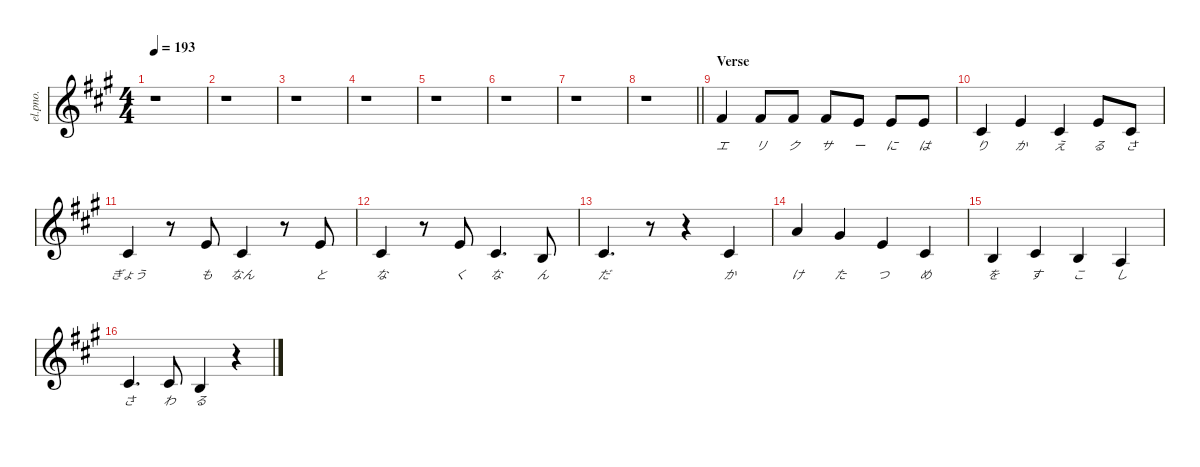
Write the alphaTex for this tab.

\defaultSystemsLayout 4
\hideDynamics
\bracketExtendMode nobrackets
\otherSystemsTrackNameOrientation horizontal
\track ("喜多郁代(vol." "el.pno.") {instrument voiceoohs}
\staff {score}
\tuning (E4 B3 G3 D3 A2 E2)
\ts (4 4)
\tempo 193
\clef g2
\ks a
r.1{dy mf beam Down} |
r.1{beam Down} |
r.1{beam Down} |
r.1{beam Down} |
r.1{beam Down} |
r.1{beam Down} |
r.1{beam Down} |
\barLineRight lightlight
r.1{beam Down} |
\section ("" "Verse")
2.1{acc #}.4{lyrics (0 "エ") lyrics (1 "") lyrics (2 "") lyrics (3 "") lyrics (4 "") beam Up} 2.1{acc #}.8{lyrics (0 "リ") lyrics (1 "") lyrics (2 "") lyrics (3 "") lyrics (4 "") beam Up} 2.1{acc #}.8{lyrics (0 "ク") lyrics (1 "") lyrics (2 "") lyrics (3 "") lyrics (4 "") beam Up} 2.1{acc #}.8{lyrics (0 "サ") lyrics (1 "") lyrics (2 "") lyrics (3 "") lyrics (4 "") beam Up} 0.1{acc forcenatural}.8{lyrics (0 "ー") lyrics (1 "") lyrics (2 "") lyrics (3 "") lyrics (4 "") beam Up} 0.1{acc forcenatural}.8{lyrics (0 "に") lyrics (1 "") lyrics (2 "") lyrics (3 "") lyrics (4 "") beam Up} 0.1{acc forcenatural}.8{lyrics (0 "は") lyrics (1 "") lyrics (2 "") lyrics (3 "") lyrics (4 "") beam Up} |
16.5{acc #}.4{lyrics (0 "り") lyrics (1 "") lyrics (2 "") lyrics (3 "") lyrics (4 "") beam Up} 14.4{acc forcenatural}.4{lyrics (0 "か") lyrics (1 "") lyrics (2 "") lyrics (3 "") lyrics (4 "") beam Up} 16.5{acc #}.4{lyrics (0 "え") lyrics (1 "") lyrics (2 "") lyrics (3 "") lyrics (4 "") beam Up} 14.4{acc forcenatural}.8{lyrics (0 "る") lyrics (1 "") lyrics (2 "") lyrics (3 "") lyrics (4 "") beam Up} 11.4{acc #}.8{lyrics (0 "さ") lyrics (1 "") lyrics (2 "") lyrics (3 "") lyrics (4 "") beam Up} |
16.5{acc #}.4{lyrics (0 "ぎょう") lyrics (1 "") lyrics (2 "") lyrics (3 "") lyrics (4 "") beam Up} r.8{beam Up} 14.4{acc forcenatural}.8{lyrics (0 "も") lyrics (1 "") lyrics (2 "") lyrics (3 "") lyrics (4 "") beam Up} 16.5{acc #}.4{lyrics (0 "なん") lyrics (1 "") lyrics (2 "") lyrics (3 "") lyrics (4 "") beam Up} r.8{beam Up} 24.6{acc forcenatural}.8{lyrics (0 "と") lyrics (1 "") lyrics (2 "") lyrics (3 "") lyrics (4 "") beam Up} |
2.2{acc #}.4{lyrics (0 "な") lyrics (1 "") lyrics (2 "") lyrics (3 "") lyrics (4 "") beam Up} r.8{beam Up} 14.4{acc forcenatural}.8{lyrics (0 "く") lyrics (1 "") lyrics (2 "") lyrics (3 "") lyrics (4 "") beam Up} 16.5{acc #}.4{d lyrics (0 "な") lyrics (1 "") lyrics (2 "") lyrics (3 "") lyrics (4 "") beam Up} 19.6{acc forcenatural}.8{lyrics (0 "ん") lyrics (1 "") lyrics (2 "") lyrics (3 "") lyrics (4 "") beam Up} |
16.5{acc #}.4{d lyrics (0 "だ") lyrics (1 "") lyrics (2 "") lyrics (3 "") lyrics (4 "") beam Up} r.8{beam Up} r.4{beam Up} 2.2{acc #}.4{lyrics (0 "か") lyrics (1 "") lyrics (2 "") lyrics (3 "") lyrics (4 "") beam Up} |
5.1{acc forcenatural}.4{lyrics (0 "け") lyrics (1 "") lyrics (2 "") lyrics (3 "") lyrics (4 "") beam Up} 4.1{acc #}.4{lyrics (0 "た") lyrics (1 "") lyrics (2 "") lyrics (3 "") lyrics (4 "") beam Up} 5.2{acc forcenatural}.4{lyrics (0 "つ") lyrics (1 "") lyrics (2 "") lyrics (3 "") lyrics (4 "") beam Up} 6.3{acc #}.4{lyrics (0 "め") lyrics (1 "") lyrics (2 "") lyrics (3 "") lyrics (4 "") beam Up} |
4.3{acc forcenatural}.4{lyrics (0 "を") lyrics (1 "") lyrics (2 "") lyrics (3 "") lyrics (4 "") beam Up} 6.3{acc #}.4{lyrics (0 "す") lyrics (1 "") lyrics (2 "") lyrics (3 "") lyrics (4 "") beam Up} 4.3{acc forcenatural}.4{lyrics (0 "こ") lyrics (1 "") lyrics (2 "") lyrics (3 "") lyrics (4 "") beam Up} 2.3{acc forcenatural}.4{lyrics (0 "し") lyrics (1 "") lyrics (2 "") lyrics (3 "") lyrics (4 "") beam Up} |
2.2{acc #}.4{d lyrics (0 "さ") lyrics (1 "") lyrics (2 "") lyrics (3 "") lyrics (4 "") beam Up} 2.2{acc #}.8{lyrics (0 "わ") lyrics (1 "") lyrics (2 "") lyrics (3 "") lyrics (4 "") beam Up} 0.2{acc forcenatural}.4{lyrics (0 "る") lyrics (1 "") lyrics (2 "") lyrics (3 "") lyrics (4 "") beam Up} r.4{beam Up}
